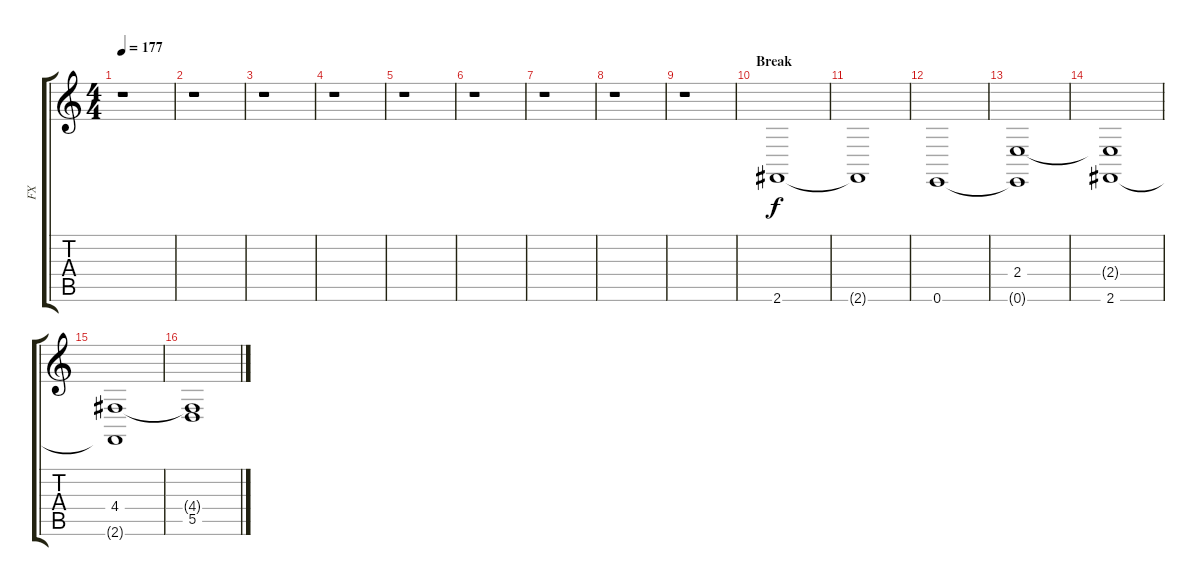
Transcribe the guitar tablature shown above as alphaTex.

\track ("FX" "FX") {instrument seashore}
\staff {score tabs}
\tuning (E4 B3 G3 D3 A2 E2) {hide}
\ts (4 4)
\tempo 177
\clef g2
\ks c
r.1{dy f} |
r.1 |
r.1 |
r.1 |
r.1 |
r.1 |
r.1 |
r.1 |
r.1 |
\section ("" "Break")
2.6.1 |
2.6{t}.1 |
0.6.1 |
(2.4 0.6{t}).1 |
(2.4{t} 2.6).1 |
(4.4 2.6{t}).1 |
(4.4{t} 5.5).1
